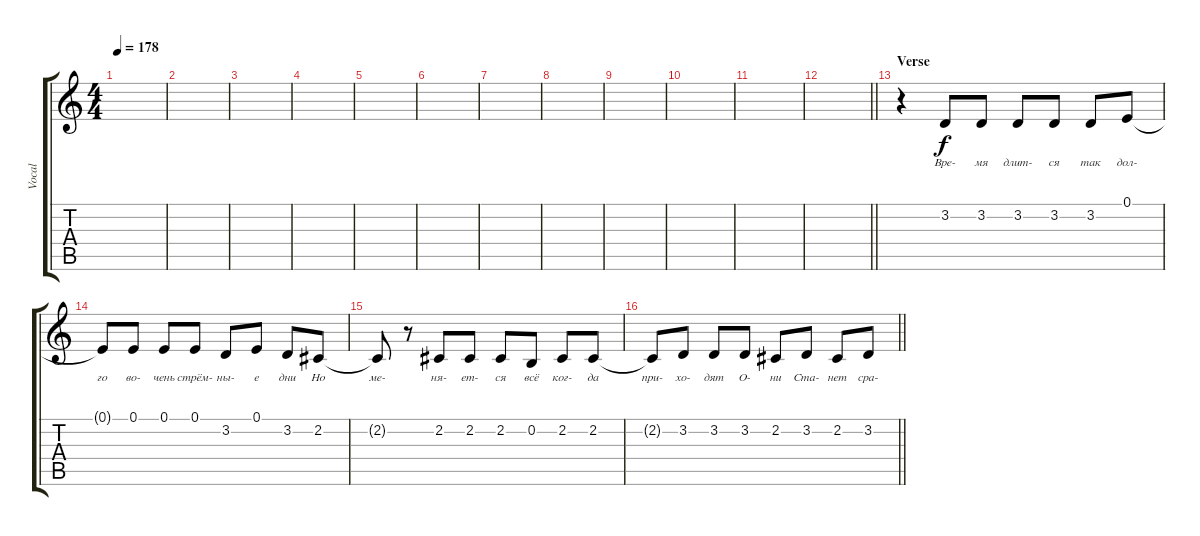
\track ("Vocal" "Vocal") {instrument lead2sawtooth}
\staff {score tabs}
\tuning (E4 B3 G3 D3 A2 E2) {hide}
\ts (4 4)
\tempo 178
\clef g2
\ks c
|
|
|
|
|
|
|
|
|
|
|
\barLineRight lightlight
|
\section ("" "Verse")
r.4 3.2.8{lyrics (0 "Вре-") lyrics (1 "") lyrics (2 "") lyrics (3 "") lyrics (4 "")} 3.2.8{lyrics (0 "мя") lyrics (1 "") lyrics (2 "") lyrics (3 "") lyrics (4 "")} 3.2.8{lyrics (0 "длит-") lyrics (1 "") lyrics (2 "") lyrics (3 "") lyrics (4 "")} 3.2.8{lyrics (0 "ся") lyrics (1 "") lyrics (2 "") lyrics (3 "") lyrics (4 "")} 3.2.8{lyrics (0 "так") lyrics (1 "") lyrics (2 "") lyrics (3 "") lyrics (4 "")} 0.1.8{lyrics (0 "дол-") lyrics (1 "") lyrics (2 "") lyrics (3 "") lyrics (4 "")} |
0.1{t}.8{lyrics (0 "го") lyrics (1 "") lyrics (2 "") lyrics (3 "") lyrics (4 "")} 0.1.8{lyrics (0 "во-") lyrics (1 "") lyrics (2 "") lyrics (3 "") lyrics (4 "")} 0.1.8{lyrics (0 "чень") lyrics (1 "") lyrics (2 "") lyrics (3 "") lyrics (4 "")} 0.1.8{lyrics (0 "стрём-") lyrics (1 "") lyrics (2 "") lyrics (3 "") lyrics (4 "")} 3.2.8{lyrics (0 "ны-") lyrics (1 "") lyrics (2 "") lyrics (3 "") lyrics (4 "")} 0.1.8{lyrics (0 "е") lyrics (1 "") lyrics (2 "") lyrics (3 "") lyrics (4 "")} 3.2.8{lyrics (0 "дни") lyrics (1 "") lyrics (2 "") lyrics (3 "") lyrics (4 "")} 2.2.8{lyrics (0 "Но") lyrics (1 "") lyrics (2 "") lyrics (3 "") lyrics (4 "")} |
2.2{t}.8{lyrics (0 "ме-") lyrics (1 "") lyrics (2 "") lyrics (3 "") lyrics (4 "")} r.8 2.2.8{lyrics (0 "ня-") lyrics (1 "") lyrics (2 "") lyrics (3 "") lyrics (4 "")} 2.2.8{lyrics (0 "ет-") lyrics (1 "") lyrics (2 "") lyrics (3 "") lyrics (4 "")} 2.2.8{lyrics (0 "ся") lyrics (1 "") lyrics (2 "") lyrics (3 "") lyrics (4 "")} 0.2.8{lyrics (0 "всё") lyrics (1 "") lyrics (2 "") lyrics (3 "") lyrics (4 "")} 2.2.8{lyrics (0 "ког-") lyrics (1 "") lyrics (2 "") lyrics (3 "") lyrics (4 "")} 2.2.8{lyrics (0 "да") lyrics (1 "") lyrics (2 "") lyrics (3 "") lyrics (4 "")} |
\barLineRight lightlight
2.2{t}.8{lyrics (0 "при-") lyrics (1 "") lyrics (2 "") lyrics (3 "") lyrics (4 "")} 3.2.8{lyrics (0 "хо-") lyrics (1 "") lyrics (2 "") lyrics (3 "") lyrics (4 "")} 3.2.8{lyrics (0 "дят") lyrics (1 "") lyrics (2 "") lyrics (3 "") lyrics (4 "")} 3.2.8{lyrics (0 "О-") lyrics (1 "") lyrics (2 "") lyrics (3 "") lyrics (4 "")} 2.2.8{lyrics (0 "ни") lyrics (1 "") lyrics (2 "") lyrics (3 "") lyrics (4 "")} 3.2.8{lyrics (0 "Ста-") lyrics (1 "") lyrics (2 "") lyrics (3 "") lyrics (4 "")} 2.2.8{lyrics (0 "нет") lyrics (1 "") lyrics (2 "") lyrics (3 "") lyrics (4 "")} 3.2.8{lyrics (0 "сра-") lyrics (1 "") lyrics (2 "") lyrics (3 "") lyrics (4 "")}
